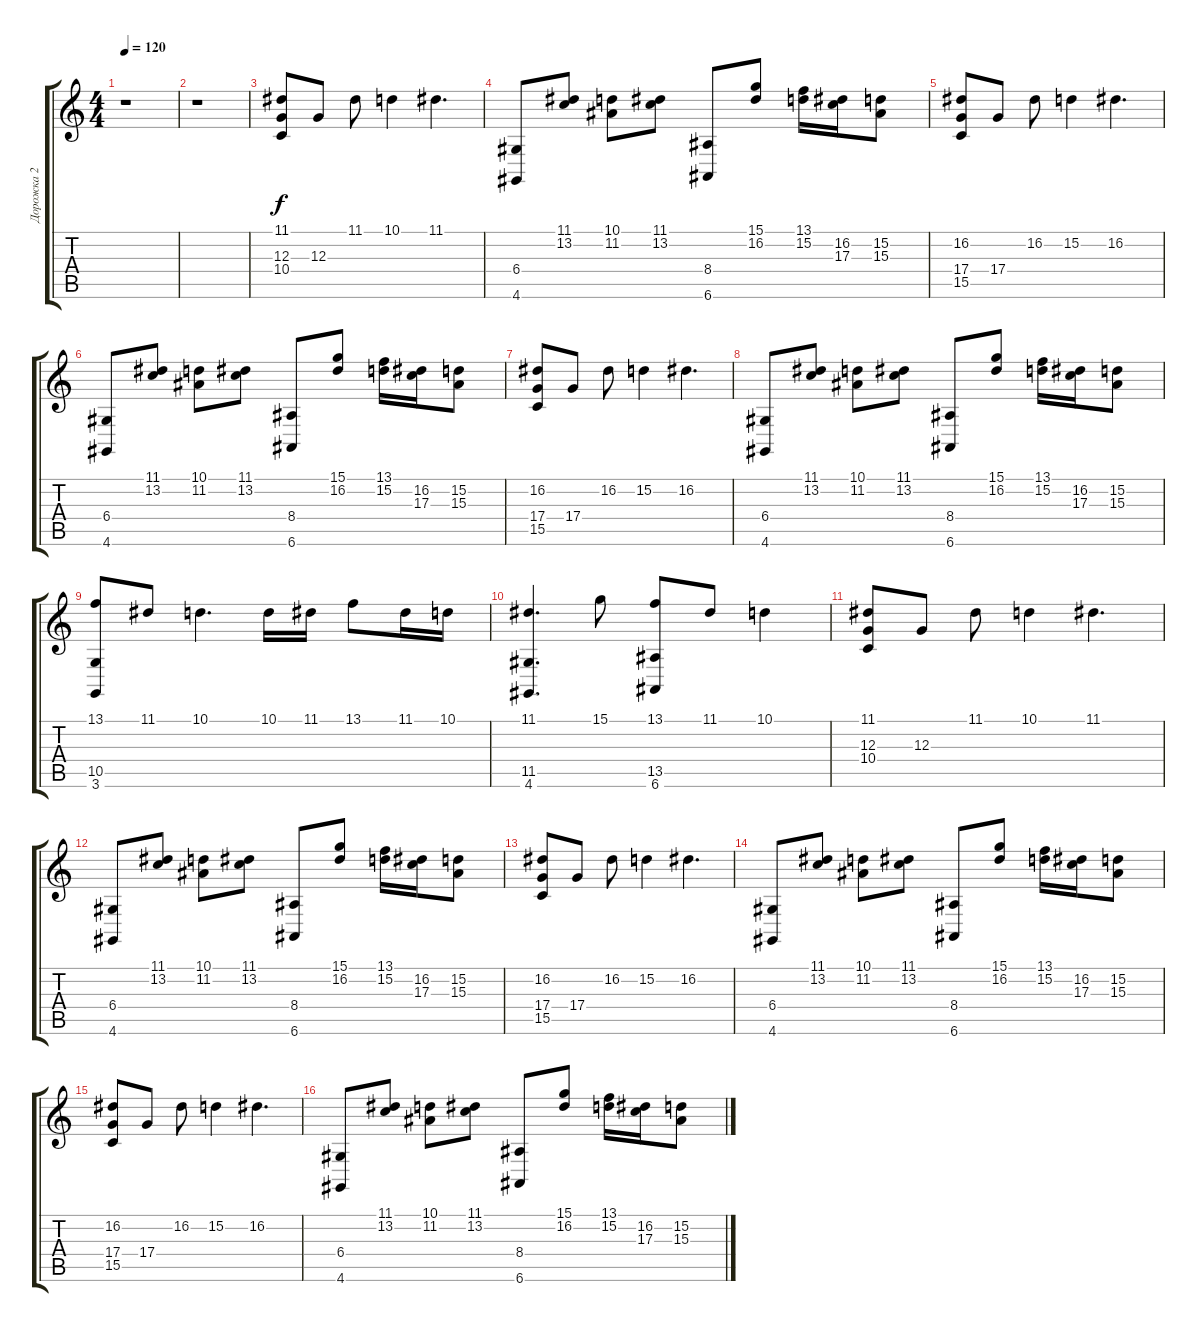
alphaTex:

\track ("Дорожка 2" "Дорожка 2") {instrument acousticgrandpiano}
\staff {score tabs}
\tuning (E4 B3 G3 D3 A2 E2) {hide}
\ts (4 4)
\tempo 120
\clef g2
\ks c
r.1{dy f} |
r.1 |
(11.1 12.3 10.4).8 12.3.8 11.1.8 10.1.4 11.1.4{d} |
(6.4 4.6).8 (11.1 13.2).8 (10.1 11.2).8 (11.1 13.2).8 (8.4 6.6).8 (15.1 16.2).8 (13.1 15.2).16 (16.2 17.3).16 (15.2 15.3).8 |
(16.2 17.4 15.5).8 17.4.8 16.2.8 15.2.4 16.2.4{d} |
(6.4 4.6).8 (11.1 13.2).8 (10.1 11.2).8 (11.1 13.2).8 (8.4 6.6).8 (15.1 16.2).8 (13.1 15.2).16 (16.2 17.3).16 (15.2 15.3).8 |
(16.2 17.4 15.5).8 17.4.8 16.2.8 15.2.4 16.2.4{d} |
(6.4 4.6).8 (11.1 13.2).8 (10.1 11.2).8 (11.1 13.2).8 (8.4 6.6).8 (15.1 16.2).8 (13.1 15.2).16 (16.2 17.3).16 (15.2 15.3).8 |
(13.1 10.5 3.6).8 11.1.8 10.1.4{d} 10.1.16 11.1.16 13.1.8 11.1.16 10.1.16 |
(11.1 11.5 4.6).4{d} 15.1.8 (13.1 13.5 6.6).8 11.1.8 10.1.4 |
(11.1 12.3 10.4).8 12.3.8 11.1.8 10.1.4 11.1.4{d} |
(6.4 4.6).8 (11.1 13.2).8 (10.1 11.2).8 (11.1 13.2).8 (8.4 6.6).8 (15.1 16.2).8 (13.1 15.2).16 (16.2 17.3).16 (15.2 15.3).8 |
(16.2 17.4 15.5).8 17.4.8 16.2.8 15.2.4 16.2.4{d} |
(6.4 4.6).8 (11.1 13.2).8 (10.1 11.2).8 (11.1 13.2).8 (8.4 6.6).8 (15.1 16.2).8 (13.1 15.2).16 (16.2 17.3).16 (15.2 15.3).8 |
(16.2 17.4 15.5).8 17.4.8 16.2.8 15.2.4 16.2.4{d} |
(6.4 4.6).8 (11.1 13.2).8 (10.1 11.2).8 (11.1 13.2).8 (8.4 6.6).8 (15.1 16.2).8 (13.1 15.2).16 (16.2 17.3).16 (15.2 15.3).8
